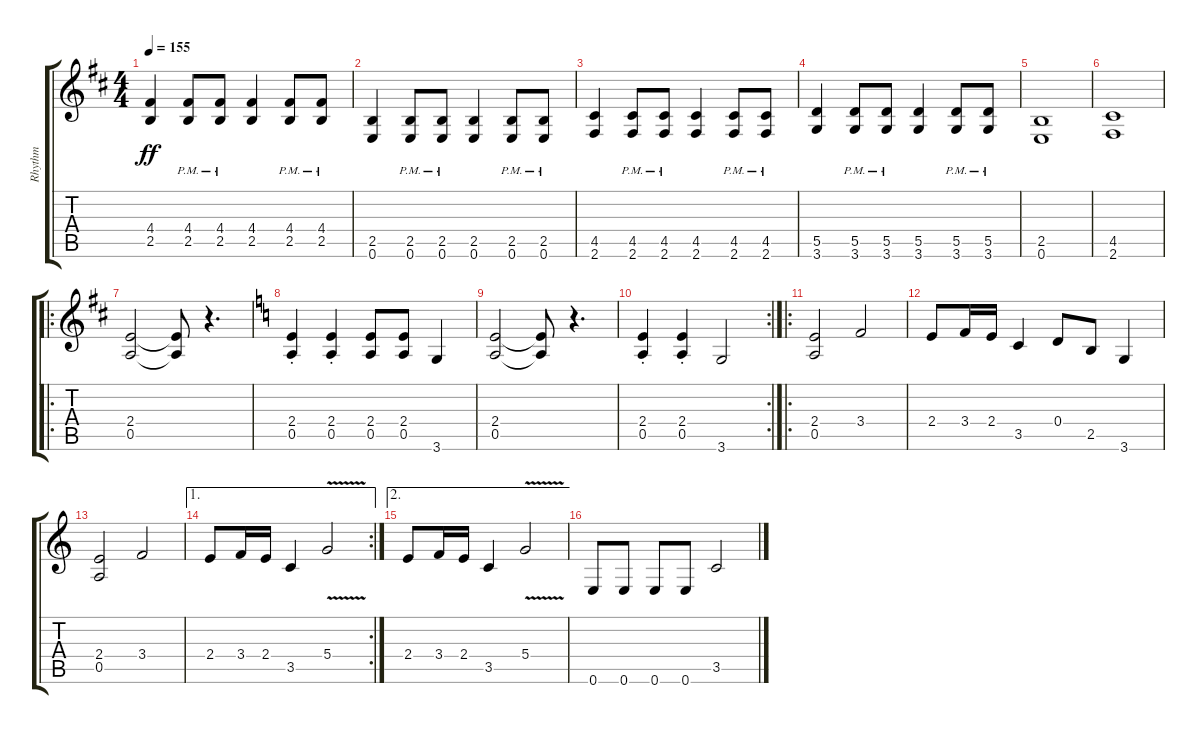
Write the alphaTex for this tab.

\track ("Rhythm" "Rhythm") {instrument distortionguitar}
\staff {score tabs}
\tuning (E4 B3 G3 D3 A2 E2) {hide}
\ts (4 4)
\tempo 155
\clef g2
\ks d
(4.4 2.5).4{dy ff} (4.4{pm} 2.5{pm}).8 (4.4{pm} 2.5{pm}).8 (4.4 2.5).4 (4.4{pm} 2.5{pm}).8 (4.4{pm} 2.5{pm}).8 |
(2.5 0.6).4 (2.5{pm} 0.6{pm}).8 (2.5{pm} 0.6{pm}).8 (2.5 0.6).4 (2.5{pm} 0.6{pm}).8 (2.5{pm} 0.6{pm}).8 |
(4.5 2.6).4 (4.5{pm} 2.6{pm}).8 (4.5{pm} 2.6{pm}).8 (4.5 2.6).4 (4.5{pm} 2.6{pm}).8 (4.5{pm} 2.6{pm}).8 |
(5.5 3.6).4 (5.5{pm} 3.6{pm}).8 (5.5{pm} 3.6{pm}).8 (5.5 3.6).4 (5.5{pm} 3.6{pm}).8 (5.5{pm} 3.6{pm}).8 |
(2.5 0.6).1 |
(4.5 2.6).1 |
\ro
(2.4 0.5).2 (2.4{t} 0.5{t}).8 r.4{d} |
\ks c
(2.4{st} 0.5{st}).4 (2.4{st} 0.5{st}).4 (2.4 0.5).8 (2.4 0.5).8 3.6.4 |
(2.4 0.5).2 (2.4{t} 0.5{t}).8 r.4{d} |
\rc 2
(2.4{st} 0.5{st}).4 (2.4{st} 0.5{st}).4 3.6.2 |
\ro
(2.4 0.5).2 3.4.2 |
2.4.8 3.4.16 2.4.16 3.5.4 0.4.8 2.5.8 3.6.4 |
(2.4 0.5).2 3.4.2 |
\ae 1
\rc 2
2.4.8 3.4.16 2.4.16 3.5.4 5.4{v}.2 |
\ae 2
2.4.8 3.4.16 2.4.16 3.5.4 5.4{v}.2 |
0.6.8 0.6.8 0.6.8 0.6.8 3.5.2
